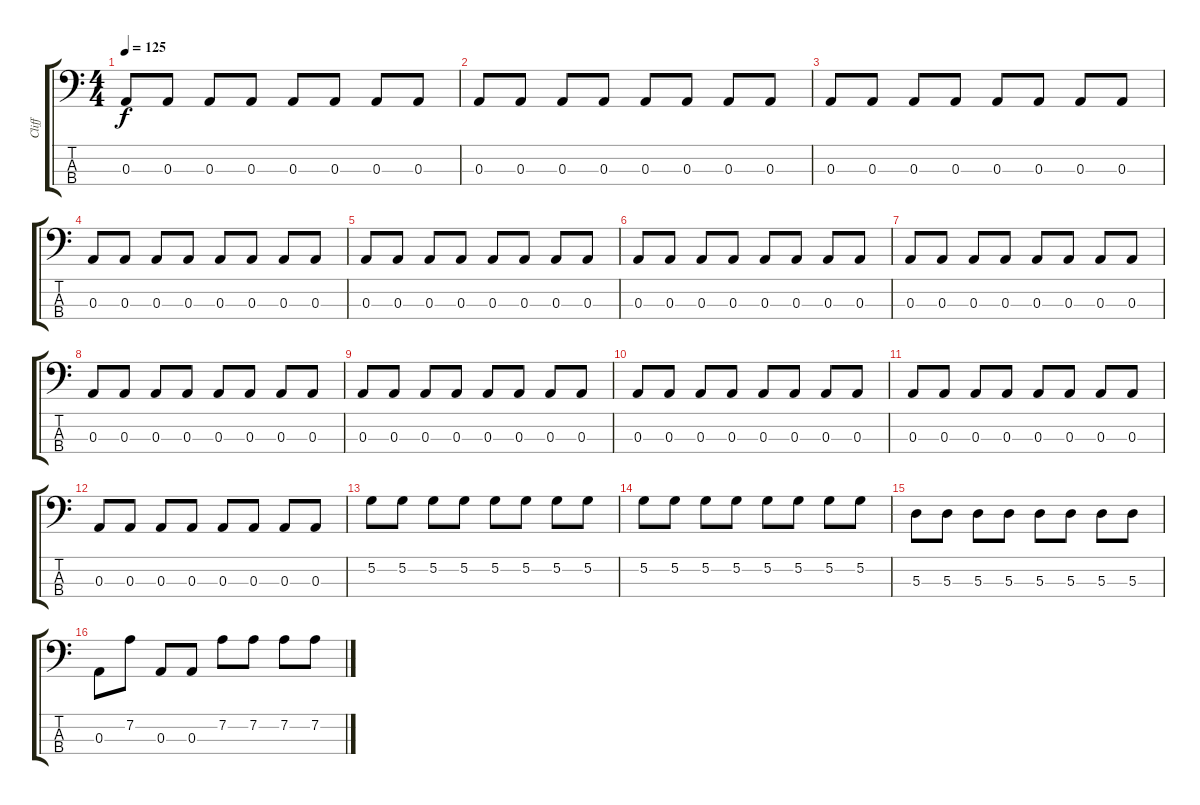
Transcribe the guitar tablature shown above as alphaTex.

\track ("Cliff" "Cliff") {instrument electricbassfinger}
\staff {score tabs}
\tuning (G2 D2 A1 E1) {hide}
\ts (4 4)
\tempo 125
\clef f4
\ks c
0.3.8{dy f} 0.3.8 0.3.8 0.3.8 0.3.8 0.3.8 0.3.8 0.3.8 |
0.3.8 0.3.8 0.3.8 0.3.8 0.3.8 0.3.8 0.3.8 0.3.8 |
0.3.8 0.3.8 0.3.8 0.3.8 0.3.8 0.3.8 0.3.8 0.3.8 |
0.3.8 0.3.8 0.3.8 0.3.8 0.3.8 0.3.8 0.3.8 0.3.8 |
0.3.8 0.3.8 0.3.8 0.3.8 0.3.8 0.3.8 0.3.8 0.3.8 |
0.3.8 0.3.8 0.3.8 0.3.8 0.3.8 0.3.8 0.3.8 0.3.8 |
0.3.8 0.3.8 0.3.8 0.3.8 0.3.8 0.3.8 0.3.8 0.3.8 |
0.3.8 0.3.8 0.3.8 0.3.8 0.3.8 0.3.8 0.3.8 0.3.8 |
0.3.8 0.3.8 0.3.8 0.3.8 0.3.8 0.3.8 0.3.8 0.3.8 |
0.3.8 0.3.8 0.3.8 0.3.8 0.3.8 0.3.8 0.3.8 0.3.8 |
0.3.8 0.3.8 0.3.8 0.3.8 0.3.8 0.3.8 0.3.8 0.3.8 |
0.3.8 0.3.8 0.3.8 0.3.8 0.3.8 0.3.8 0.3.8 0.3.8 |
5.2.8 5.2.8 5.2.8 5.2.8 5.2.8 5.2.8 5.2.8 5.2.8 |
5.2.8 5.2.8 5.2.8 5.2.8 5.2.8 5.2.8 5.2.8 5.2.8 |
5.3.8 5.3.8 5.3.8 5.3.8 5.3.8 5.3.8 5.3.8 5.3.8 |
0.3.8 7.2.8 0.3.8 0.3.8 7.2.8 7.2.8 7.2.8 7.2.8
